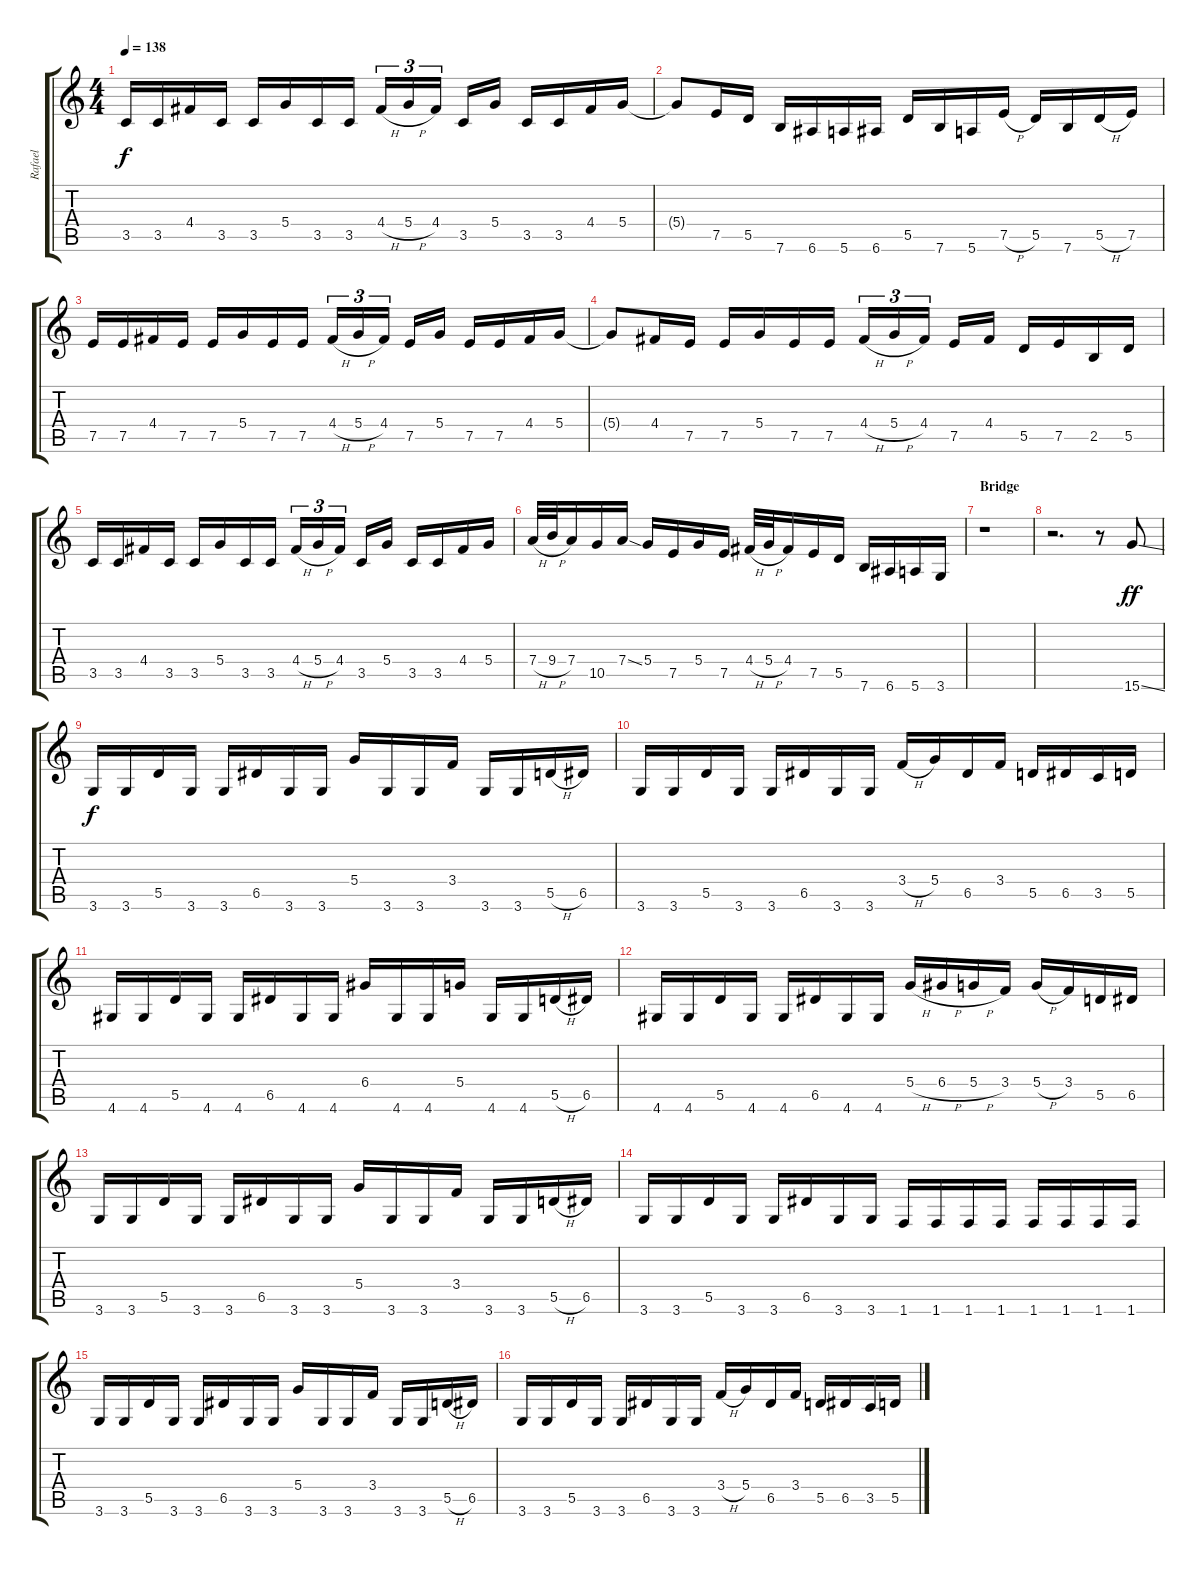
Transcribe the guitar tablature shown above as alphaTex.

\track ("Rafael" "Rafael") {instrument distortionguitar}
\staff {score tabs}
\tuning (E4 B3 G3 D3 A2 E2) {hide}
\ts (4 4)
\tempo 138
\clef g2
\ks c
3.5.16{dy f} 3.5.16 4.4.16 3.5.16 3.5.16 5.4.16 3.5.16 3.5.16 4.4{h}.16{tu (3 2)} 5.4{h}.16{tu (3 2)} 4.4.16{tu (3 2)} 3.5.16 5.4.16 3.5.16 3.5.16 4.4.16 5.4.16 |
5.4{t}.8 7.5.16 5.5.16 7.6.16 6.6.16 5.6.16 6.6.16 5.5.16 7.6.16 5.6.16 7.5{h}.16 5.5.16 7.6.16 5.5{h}.16 7.5.16 |
7.5.16 7.5.16 4.4.16 7.5.16 7.5.16 5.4.16 7.5.16 7.5.16 4.4{h}.16{tu (3 2)} 5.4{h}.16{tu (3 2)} 4.4.16{tu (3 2)} 7.5.16 5.4.16 7.5.16 7.5.16 4.4.16 5.4.16 |
5.4{t}.8 4.4.16 7.5.16 7.5.16 5.4.16 7.5.16 7.5.16 4.4{h}.16{tu (3 2)} 5.4{h}.16{tu (3 2)} 4.4.16{tu (3 2)} 7.5.16 4.4.16 5.5.16 7.5.16 2.5.16 5.5.16 |
3.5.16 3.5.16 4.4.16 3.5.16 3.5.16 5.4.16 3.5.16 3.5.16 4.4{h}.16{tu (3 2)} 5.4{h}.16{tu (3 2)} 4.4.16{tu (3 2)} 3.5.16 5.4.16 3.5.16 3.5.16 4.4.16 5.4.16 |
7.4{h}.32 9.4{h}.32 7.4.16 10.5.16 7.4{ss}.16 5.4.16 7.5.16 5.4.16 7.5.16 4.4{h}.32 5.4{h}.32 4.4.16 7.5.16 5.5.16 7.6.16 6.6.16 5.6.16 3.6.16 |
\section ("" "Bridge")
r.1 |
r.2{d} r.8 15.6{ss}.8{dy ff} |
3.6.16{dy f} 3.6.16 5.5.16 3.6.16 3.6.16 6.5.16 3.6.16 3.6.16 5.4.16 3.6.16 3.6.16 3.4.16 3.6.16 3.6.16 5.5{h}.16 6.5.16 |
3.6.16 3.6.16 5.5.16 3.6.16 3.6.16 6.5.16 3.6.16 3.6.16 3.4{h}.16 5.4.16 6.5.16 3.4.16 5.5.16 6.5.16 3.5.16 5.5.16 |
4.6.16 4.6.16 5.5.16 4.6.16 4.6.16 6.5.16 4.6.16 4.6.16 6.4.16 4.6.16 4.6.16 5.4.16 4.6.16 4.6.16 5.5{h}.16 6.5.16 |
4.6.16 4.6.16 5.5.16 4.6.16 4.6.16 6.5.16 4.6.16 4.6.16 5.4{h}.16 6.4{h}.16 5.4{h}.16 3.4.16 5.4{h}.16 3.4.16 5.5.16 6.5.16 |
3.6.16 3.6.16 5.5.16 3.6.16 3.6.16 6.5.16 3.6.16 3.6.16 5.4.16 3.6.16 3.6.16 3.4.16 3.6.16 3.6.16 5.5{h}.16 6.5.16 |
3.6.16 3.6.16 5.5.16 3.6.16 3.6.16 6.5.16 3.6.16 3.6.16 1.6.16 1.6.16 1.6.16 1.6.16 1.6.16 1.6.16 1.6.16 1.6.16 |
3.6.16 3.6.16 5.5.16 3.6.16 3.6.16 6.5.16 3.6.16 3.6.16 5.4.16 3.6.16 3.6.16 3.4.16 3.6.16 3.6.16 5.5{h}.16 6.5.16 |
3.6.16 3.6.16 5.5.16 3.6.16 3.6.16 6.5.16 3.6.16 3.6.16 3.4{h}.16 5.4.16 6.5.16 3.4.16 5.5.16 6.5.16 3.5.16 5.5.16
